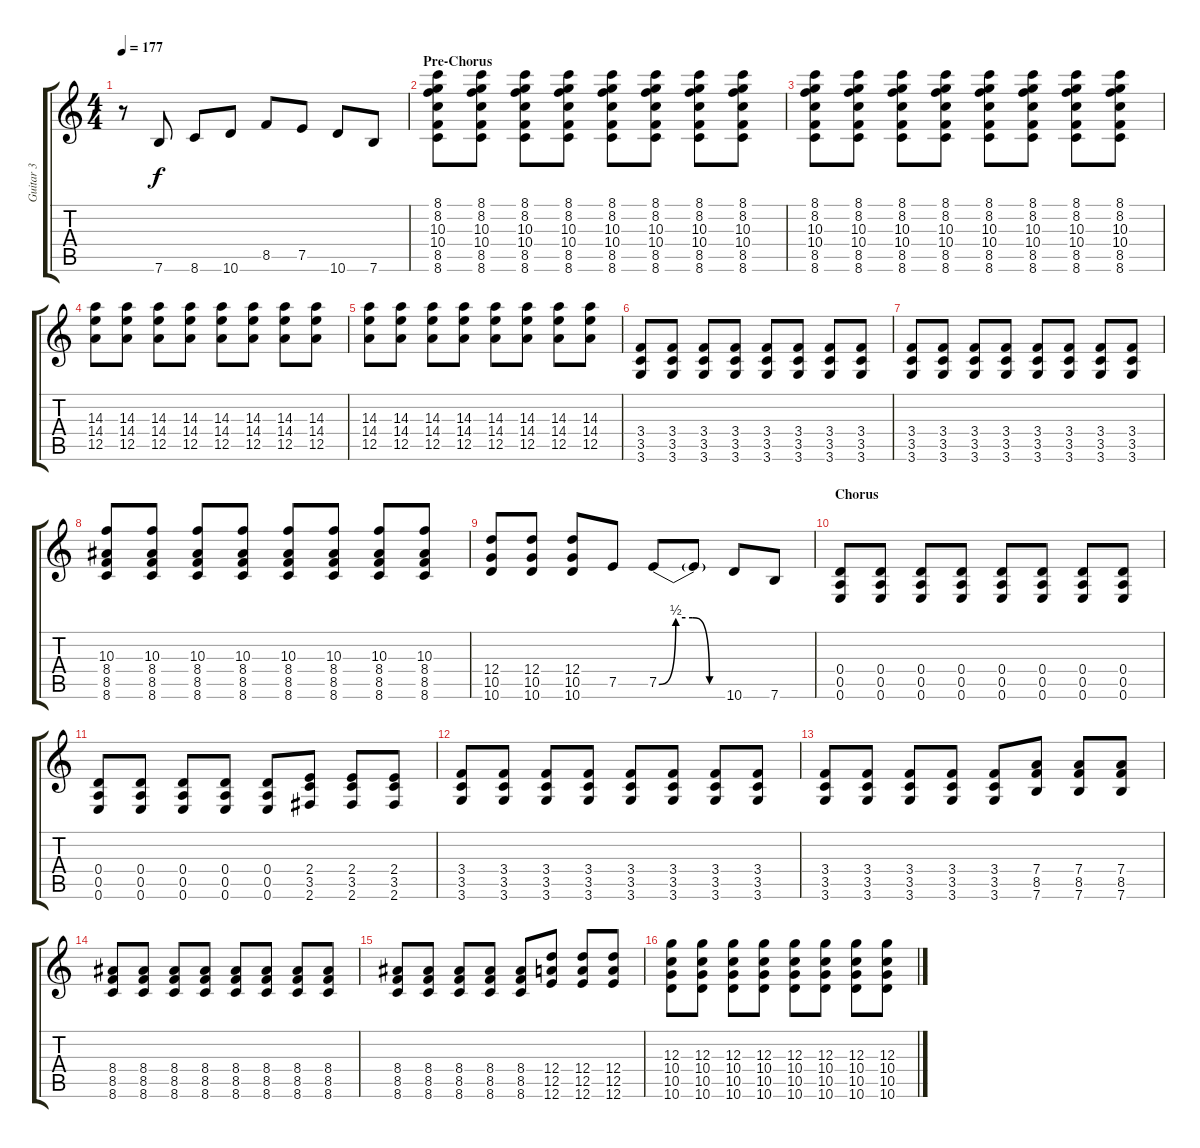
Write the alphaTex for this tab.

\track ("Guitar 3" "Guitar 3") {instrument distortionguitar}
\staff {score tabs}
\tuning (E4 B3 G3 D3 A2 E2) {hide}
\ts (4 4)
\tempo 177
\clef g2
\ks c
r.8{dy f} 7.6.8 8.6.8 10.6.8 8.5.8 7.5.8 10.6.8 7.6.8 |
\section ("" "Pre-Chorus")
(8.1 8.2 10.3 10.4 8.5 8.6).8 (8.1 8.2 10.3 10.4 8.5 8.6).8 (8.1 8.2 10.3 10.4 8.5 8.6).8 (8.1 8.2 10.3 10.4 8.5 8.6).8 (8.1 8.2 10.3 10.4 8.5 8.6).8 (8.1 8.2 10.3 10.4 8.5 8.6).8 (8.1 8.2 10.3 10.4 8.5 8.6).8 (8.1 8.2 10.3 10.4 8.5 8.6).8 |
(8.1 8.2 10.3 10.4 8.5 8.6).8 (8.1 8.2 10.3 10.4 8.5 8.6).8 (8.1 8.2 10.3 10.4 8.5 8.6).8 (8.1 8.2 10.3 10.4 8.5 8.6).8 (8.1 8.2 10.3 10.4 8.5 8.6).8 (8.1 8.2 10.3 10.4 8.5 8.6).8 (8.1 8.2 10.3 10.4 8.5 8.6).8 (8.1 8.2 10.3 10.4 8.5 8.6).8 |
(14.3 14.4 12.5).8 (14.3 14.4 12.5).8 (14.3 14.4 12.5).8 (14.3 14.4 12.5).8 (14.3 14.4 12.5).8 (14.3 14.4 12.5).8 (14.3 14.4 12.5).8 (14.3 14.4 12.5).8 |
(14.3 14.4 12.5).8 (14.3 14.4 12.5).8 (14.3 14.4 12.5).8 (14.3 14.4 12.5).8 (14.3 14.4 12.5).8 (14.3 14.4 12.5).8 (14.3 14.4 12.5).8 (14.3 14.4 12.5).8 |
(3.4 3.5 3.6).8 (3.4 3.5 3.6).8 (3.4 3.5 3.6).8 (3.4 3.5 3.6).8 (3.4 3.5 3.6).8 (3.4 3.5 3.6).8 (3.4 3.5 3.6).8 (3.4 3.5 3.6).8 |
(3.4 3.5 3.6).8 (3.4 3.5 3.6).8 (3.4 3.5 3.6).8 (3.4 3.5 3.6).8 (3.4 3.5 3.6).8 (3.4 3.5 3.6).8 (3.4 3.5 3.6).8 (3.4 3.5 3.6).8 |
(10.3 8.4 8.5 8.6).8 (10.3 8.4 8.5 8.6).8 (10.3 8.4 8.5 8.6).8 (10.3 8.4 8.5 8.6).8 (10.3 8.4 8.5 8.6).8 (10.3 8.4 8.5 8.6).8 (10.3 8.4 8.5 8.6).8 (10.3 8.4 8.5 8.6).8 |
(12.4 10.5 10.6).8 (12.4 10.5 10.6).8 (12.4 10.5 10.6).8 7.5.8 7.5{be (custom 0 0 15 2 30 2 45 0 60 0)}.8 7.5{t}.8 10.6.8 7.6.8 |
\section ("" "Chorus")
(0.4 0.5 0.6).8 (0.4 0.5 0.6).8 (0.4 0.5 0.6).8 (0.4 0.5 0.6).8 (0.4 0.5 0.6).8 (0.4 0.5 0.6).8 (0.4 0.5 0.6).8 (0.4 0.5 0.6).8 |
(0.4 0.5 0.6).8 (0.4 0.5 0.6).8 (0.4 0.5 0.6).8 (0.4 0.5 0.6).8 (0.4 0.5 0.6).8 (2.4 3.5 2.6).8 (2.4 3.5 2.6).8 (2.4 3.5 2.6).8 |
(3.4 3.5 3.6).8 (3.4 3.5 3.6).8 (3.4 3.5 3.6).8 (3.4 3.5 3.6).8 (3.4 3.5 3.6).8 (3.4 3.5 3.6).8 (3.4 3.5 3.6).8 (3.4 3.5 3.6).8 |
(3.4 3.5 3.6).8 (3.4 3.5 3.6).8 (3.4 3.5 3.6).8 (3.4 3.5 3.6).8 (3.4 3.5 3.6).8 (7.4 8.5 7.6).8 (7.4 8.5 7.6).8 (7.4 8.5 7.6).8 |
(8.4 8.5 8.6).8 (8.4 8.5 8.6).8 (8.4 8.5 8.6).8 (8.4 8.5 8.6).8 (8.4 8.5 8.6).8 (8.4 8.5 8.6).8 (8.4 8.5 8.6).8 (8.4 8.5 8.6).8 |
(8.4 8.5 8.6).8 (8.4 8.5 8.6).8 (8.4 8.5 8.6).8 (8.4 8.5 8.6).8 (8.4 8.5 8.6).8 (12.4 12.5 12.6).8 (12.4 12.5 12.6).8 (12.4 12.5 12.6).8 |
(12.3 10.4 10.5 10.6).8 (12.3 10.4 10.5 10.6).8 (12.3 10.4 10.5 10.6).8 (12.3 10.4 10.5 10.6).8 (12.3 10.4 10.5 10.6).8 (12.3 10.4 10.5 10.6).8 (12.3 10.4 10.5 10.6).8 (12.3 10.4 10.5 10.6).8
